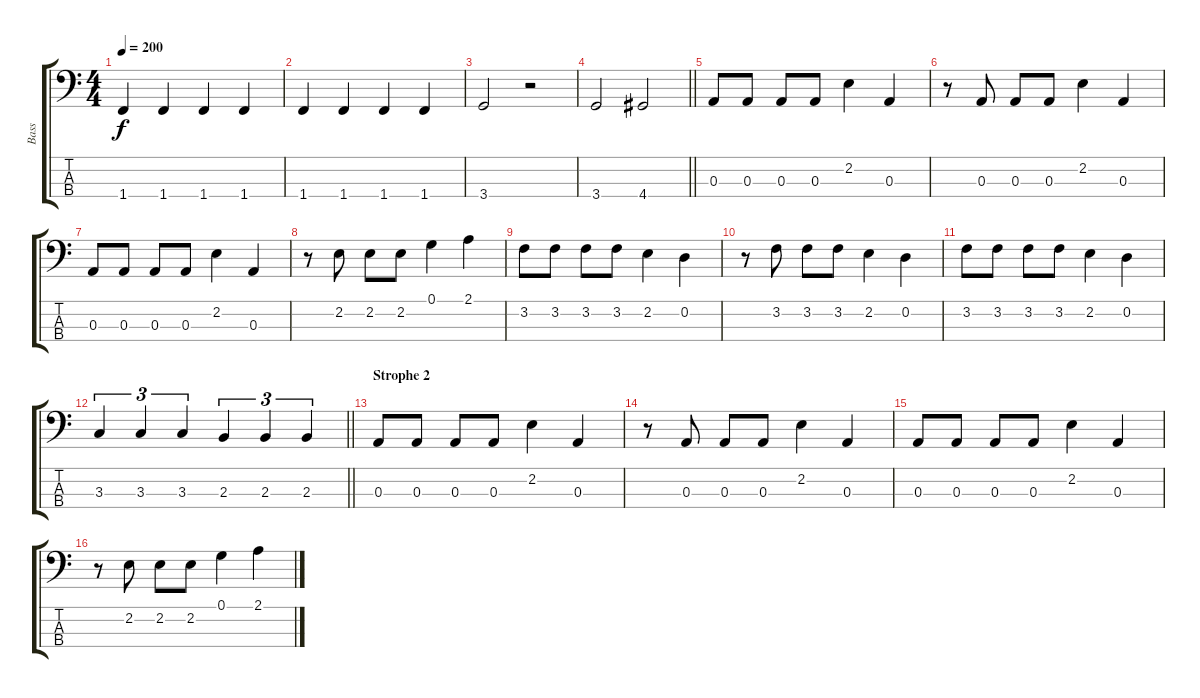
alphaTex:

\track ("Bass" "Bass") {instrument slapbass1}
\staff {score tabs}
\tuning (G2 D2 A1 E1) {hide}
\ts (4 4)
\tempo 200
\clef f4
\ks c
1.4.4{dy f} 1.4.4 1.4.4 1.4.4 |
1.4.4 1.4.4 1.4.4 1.4.4 |
3.4.2 r.2 |
\barLineRight lightlight
3.4.2 4.4.2 |
0.3.8 0.3.8 0.3.8 0.3.8 2.2.4 0.3.4 |
r.8 0.3.8 0.3.8 0.3.8 2.2.4 0.3.4 |
0.3.8 0.3.8 0.3.8 0.3.8 2.2.4 0.3.4 |
r.8 2.2.8 2.2.8 2.2.8 0.1.4 2.1.4 |
3.2.8 3.2.8 3.2.8 3.2.8 2.2.4 0.2.4 |
r.8 3.2.8 3.2.8 3.2.8 2.2.4 0.2.4 |
3.2.8 3.2.8 3.2.8 3.2.8 2.2.4 0.2.4 |
\barLineRight lightlight
3.3.4{tu (3 2)} 3.3.4{tu (3 2)} 3.3.4{tu (3 2)} 2.3.4{tu (3 2)} 2.3.4{tu (3 2)} 2.3.4{tu (3 2)} |
\section ("" "Strophe 2")
0.3.8 0.3.8 0.3.8 0.3.8 2.2.4 0.3.4 |
r.8 0.3.8 0.3.8 0.3.8 2.2.4 0.3.4 |
0.3.8 0.3.8 0.3.8 0.3.8 2.2.4 0.3.4 |
r.8 2.2.8 2.2.8 2.2.8 0.1.4 2.1.4
